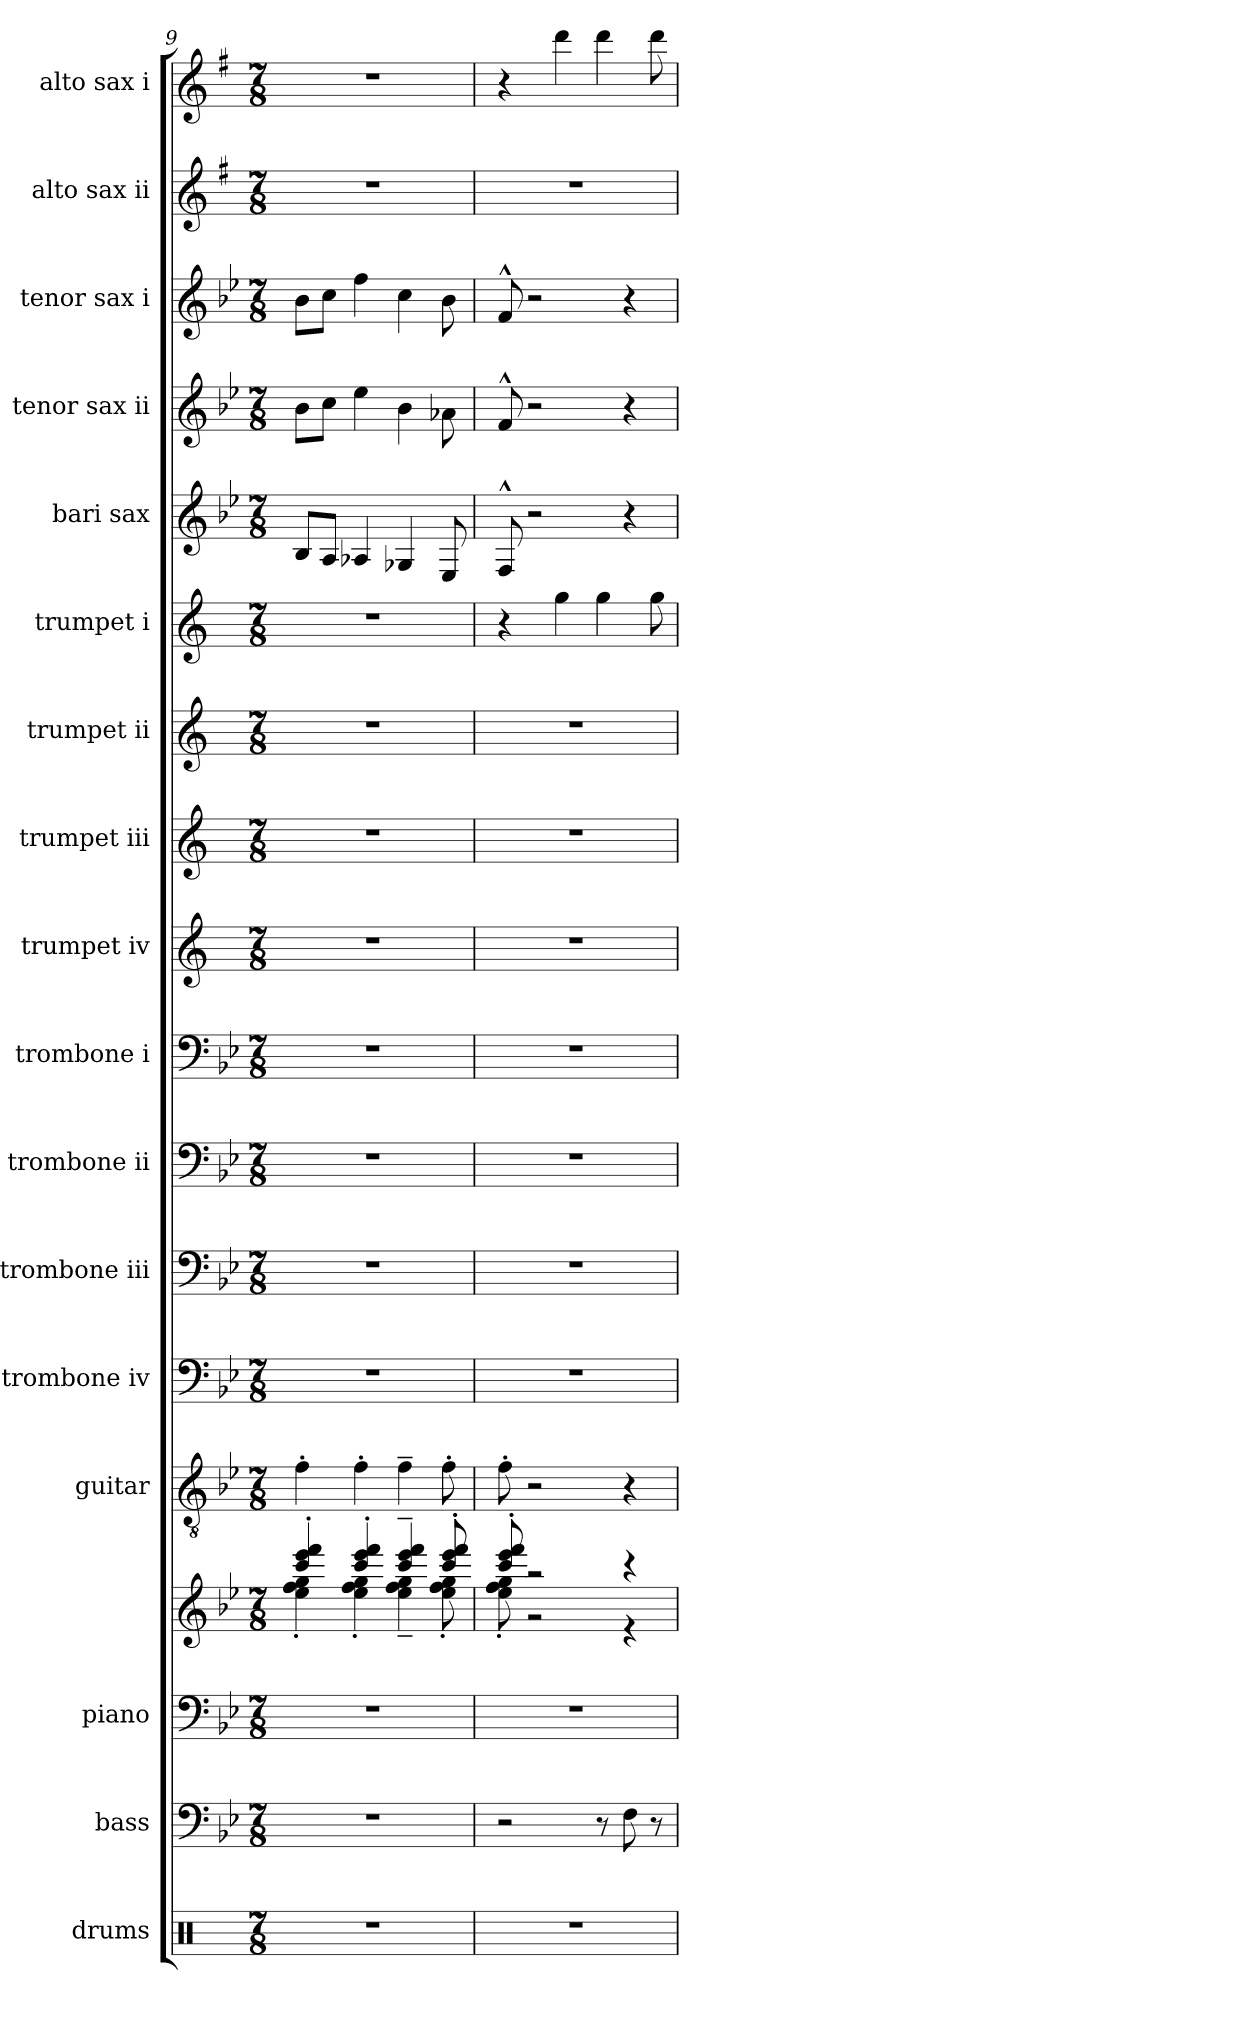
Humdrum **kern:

**kern	**kern	**kern	**kern	**kern	**kern	**kern	**kern	**kern	**kern	**kern	**kern	**kern	**kern	**kern	**kern	**kern	**kern
*part17	*part16	*part15	*part15	*part14	*part13	*part12	*part11	*part10	*part9	*part8	*part7	*part6	*part5	*part4	*part3	*part2	*part1
*staff18	*staff17	*staff16	*staff15	*staff14	*staff13	*staff12	*staff11	*staff10	*staff9	*staff8	*staff7	*staff6	*staff5	*staff4	*staff3	*staff2	*staff1
*I"drums	*I"bass	*I"piano	*	*I"guitar	*I"trombone iv	*I"trombone iii	*I"trombone ii	*I"trombone i	*I"trumpet iv	*I"trumpet iii	*I"trumpet ii	*I"trumpet i	*I"bari sax	*I"tenor sax ii	*I"tenor sax i	*I"alto sax ii	*I"alto sax i
*I'drs.	*I'bass	*I'pno.	*	*I'gtr.	*I'tbn. iv	*I'tbn. iii	*I'tbn. ii	*I'tbn. i	*I'tpt. iv	*I'tpt. iii	*I'tpt. ii	*I'tpt. i	*I'bari	*I'tenor ii	*I'tenor i	*I'alto ii	*I'alto i
*clefX	*clefF4	*clefF4	*clefG2	*clefGv2	*clefF4	*clefF4	*clefF4	*clefF4	*clefG2	*clefG2	*clefG2	*clefG2	*clefG2	*clefG2	*clefG2	*clefG2	*clefG2
*	*ITrd7c12	*	*	*	*	*	*	*	*ITrd1c2	*ITrd1c2	*ITrd1c2	*ITrd1c2	*ITrd12c21	*ITrd8c14	*ITrd8c14	*ITrd5c9	*ITrd5c9
*k[]	*k[b-e-]	*k[b-e-]	*k[b-e-]	*k[b-e-]	*k[b-e-]	*k[b-e-]	*k[b-e-]	*k[b-e-]	*k[b-e-]	*k[b-e-]	*k[b-e-]	*k[b-e-]	*k[b-e-]	*k[b-e-]	*k[b-e-]	*k[b-e-]	*k[b-e-]
*M7/8	*M7/8	*M7/8	*M7/8	*M7/8	*M7/8	*M7/8	*M7/8	*M7/8	*M7/8	*M7/8	*M7/8	*M7/8	*M7/8	*M7/8	*M7/8	*M7/8	*M7/8
=9	=9	=9	=9	=9	=9	=9	=9	=9	=9	=9	=9	=9	=9	=9	=9	=9	=9
*	*	*	*^	*	*	*	*	*	*	*	*	*	*	*	*	*	*
2..r	2..r	2..r	4ccc/' 4eee-/' 4fff/'	4ee-\' 4ff\' 4gg\'	4f'\	2..r	2..r	2..r	2..r	2..r	2..r	2..r	2..r	8BB-/L	8B-\L	8B-\L	2..r	2..r
.	.	.	.	.	.	.	.	.	.	.	.	.	.	8AA/J	8c\J	8c\J	.	.
.	.	.	4ccc/' 4eee-/' 4fff/'	4ee-\' 4ff\' 4gg\'	4f'\	.	.	.	.	.	.	.	.	4AA-X/	4e-\	4f\	.	.
.	.	.	4ccc/~ 4eee-/~ 4fff/~	4ee-\~ 4ff\~ 4gg\~	4f~\	.	.	.	.	.	.	.	.	4GG-X/	4B-\	4c\	.	.
.	.	.	8ccc/' 8eee-/' 8fff/'	8ee-\' 8ff\' 8gg\'	8f'\	.	.	.	.	.	.	.	.	8EE-/	8A-X\	8B-\	.	.
=10	=10	=10	=10	=10	=10	=10	=10	=10	=10	=10	=10	=10	=10	=10	=10	=10	=10	=10
2..r	2r	2..r	8ccc/' 8eee-/' 8fff/'	8ee-\' 8ff\' 8gg\'	8f'\	2..r	2..r	2..r	2..r	2..r	2..r	2..r	4r	8FF^^/	8F^^/	8F^^/	2..r	4r
.	.	.	2r	2r	2r	.	.	.	.	.	.	.	.	2r	2r	2r	.	.
.	.	.	.	.	.	.	.	.	.	.	.	.	4ff\	.	.	.	.	4ff\
.	8r	.	.	.	.	.	.	.	.	.	.	.	4ff\	.	.	.	.	4ff\
.	8FF\	.	4r	4r	4r	.	.	.	.	.	.	.	.	4r	4r	4r	.	.
.	8r	.	.	.	.	.	.	.	.	.	.	.	8ff\	.	.	.	.	8ff\
*	*	*	*v	*v	*	*	*	*	*	*	*	*	*	*	*	*	*	*
=	=	=	=	=	=	=	=	=	=	=	=	=	=	=	=	=	=
*-	*-	*-	*-	*-	*-	*-	*-	*-	*-	*-	*-	*-	*-	*-	*-	*-	*-
